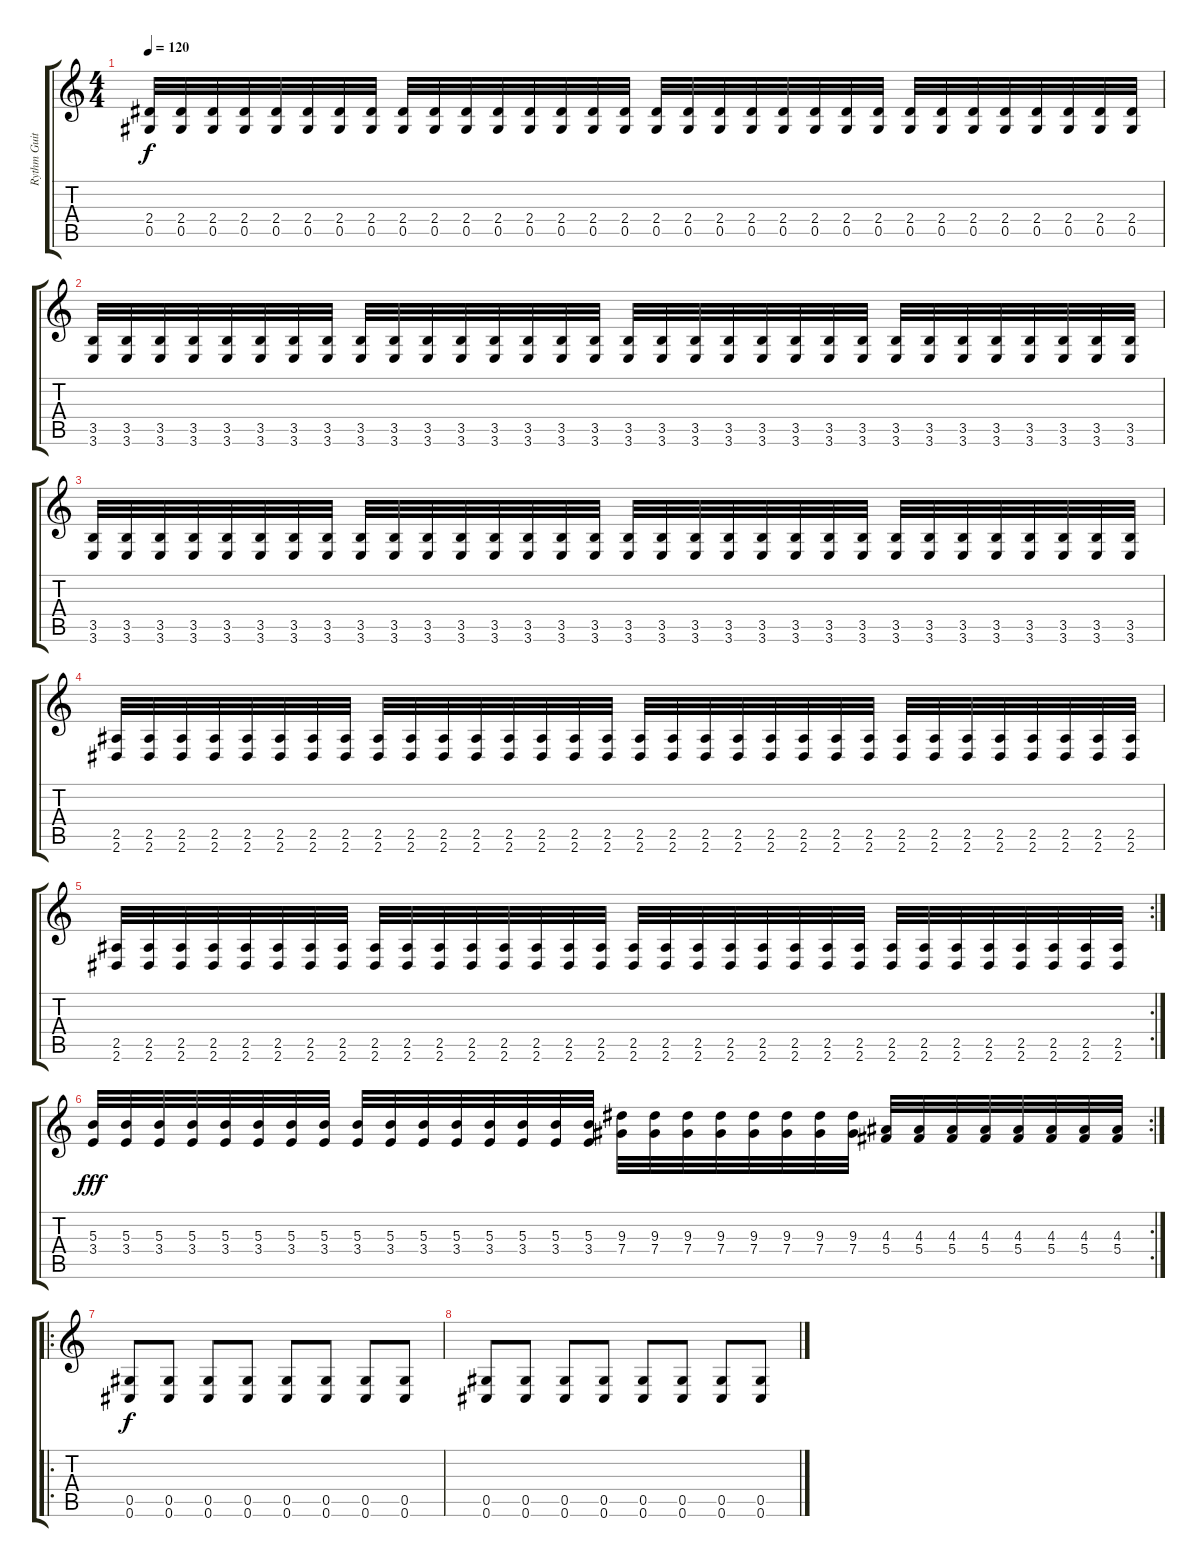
\track ("Rythm Guitar" "Rythm Guit") {instrument distortionguitar}
\staff {score tabs}
\tuning (Eb4 Bb3 Gb3 Db3 Ab2 Db2) {hide}
\ts (4 4)
\tempo 120
\clef g2
\ks c
(2.4 0.5).32{dy f} (2.4 0.5).32 (2.4 0.5).32 (2.4 0.5).32 (2.4 0.5).32 (2.4 0.5).32 (2.4 0.5).32 (2.4 0.5).32 (2.4 0.5).32 (2.4 0.5).32 (2.4 0.5).32 (2.4 0.5).32 (2.4 0.5).32 (2.4 0.5).32 (2.4 0.5).32 (2.4 0.5).32 (2.4 0.5).32 (2.4 0.5).32 (2.4 0.5).32 (2.4 0.5).32 (2.4 0.5).32 (2.4 0.5).32 (2.4 0.5).32 (2.4 0.5).32 (2.4 0.5).32 (2.4 0.5).32 (2.4 0.5).32 (2.4 0.5).32 (2.4 0.5).32 (2.4 0.5).32 (2.4 0.5).32 (2.4 0.5).32 |
(3.5 3.6).32 (3.5 3.6).32 (3.5 3.6).32 (3.5 3.6).32 (3.5 3.6).32 (3.5 3.6).32 (3.5 3.6).32 (3.5 3.6).32 (3.5 3.6).32 (3.5 3.6).32 (3.5 3.6).32 (3.5 3.6).32 (3.5 3.6).32 (3.5 3.6).32 (3.5 3.6).32 (3.5 3.6).32 (3.5 3.6).32 (3.5 3.6).32 (3.5 3.6).32 (3.5 3.6).32 (3.5 3.6).32 (3.5 3.6).32 (3.5 3.6).32 (3.5 3.6).32 (3.5 3.6).32 (3.5 3.6).32 (3.5 3.6).32 (3.5 3.6).32 (3.5 3.6).32 (3.5 3.6).32 (3.5 3.6).32 (3.5 3.6).32 |
(3.5 3.6).32 (3.5 3.6).32 (3.5 3.6).32 (3.5 3.6).32 (3.5 3.6).32 (3.5 3.6).32 (3.5 3.6).32 (3.5 3.6).32 (3.5 3.6).32 (3.5 3.6).32 (3.5 3.6).32 (3.5 3.6).32 (3.5 3.6).32 (3.5 3.6).32 (3.5 3.6).32 (3.5 3.6).32 (3.5 3.6).32 (3.5 3.6).32 (3.5 3.6).32 (3.5 3.6).32 (3.5 3.6).32 (3.5 3.6).32 (3.5 3.6).32 (3.5 3.6).32 (3.5 3.6).32 (3.5 3.6).32 (3.5 3.6).32 (3.5 3.6).32 (3.5 3.6).32 (3.5 3.6).32 (3.5 3.6).32 (3.5 3.6).32 |
(2.5 2.6).32 (2.5 2.6).32 (2.5 2.6).32 (2.5 2.6).32 (2.5 2.6).32 (2.5 2.6).32 (2.5 2.6).32 (2.5 2.6).32 (2.5 2.6).32 (2.5 2.6).32 (2.5 2.6).32 (2.5 2.6).32 (2.5 2.6).32 (2.5 2.6).32 (2.5 2.6).32 (2.5 2.6).32 (2.5 2.6).32 (2.5 2.6).32 (2.5 2.6).32 (2.5 2.6).32 (2.5 2.6).32 (2.5 2.6).32 (2.5 2.6).32 (2.5 2.6).32 (2.5 2.6).32 (2.5 2.6).32 (2.5 2.6).32 (2.5 2.6).32 (2.5 2.6).32 (2.5 2.6).32 (2.5 2.6).32 (2.5 2.6).32 |
\rc 2
(2.5 2.6).32 (2.5 2.6).32 (2.5 2.6).32 (2.5 2.6).32 (2.5 2.6).32 (2.5 2.6).32 (2.5 2.6).32 (2.5 2.6).32 (2.5 2.6).32 (2.5 2.6).32 (2.5 2.6).32 (2.5 2.6).32 (2.5 2.6).32 (2.5 2.6).32 (2.5 2.6).32 (2.5 2.6).32 (2.5 2.6).32 (2.5 2.6).32 (2.5 2.6).32 (2.5 2.6).32 (2.5 2.6).32 (2.5 2.6).32 (2.5 2.6).32 (2.5 2.6).32 (2.5 2.6).32 (2.5 2.6).32 (2.5 2.6).32 (2.5 2.6).32 (2.5 2.6).32 (2.5 2.6).32 (2.5 2.6).32 (2.5 2.6).32 |
\rc 2
(5.3 3.4).32{dy fff} (5.3 3.4).32 (5.3 3.4).32 (5.3 3.4).32 (5.3 3.4).32 (5.3 3.4).32 (5.3 3.4).32 (5.3 3.4).32 (5.3 3.4).32 (5.3 3.4).32 (5.3 3.4).32 (5.3 3.4).32 (5.3 3.4).32 (5.3 3.4).32 (5.3 3.4).32 (5.3 3.4).32 (9.3 7.4).32 (9.3 7.4).32 (9.3 7.4).32 (9.3 7.4).32 (9.3 7.4).32 (9.3 7.4).32 (9.3 7.4).32 (9.3 7.4).32 (4.3 5.4).32 (4.3 5.4).32 (4.3 5.4).32 (4.3 5.4).32 (4.3 5.4).32 (4.3 5.4).32 (4.3 5.4).32 (4.3 5.4).32 |
\ro
(0.5 0.6).8{dy f} (0.5 0.6).8 (0.5 0.6).8 (0.5 0.6).8 (0.5 0.6).8 (0.5 0.6).8 (0.5 0.6).8 (0.5 0.6).8 |
(0.5 0.6).8 (0.5 0.6).8 (0.5 0.6).8 (0.5 0.6).8 (0.5 0.6).8 (0.5 0.6).8 (0.5 0.6).8 (0.5 0.6).8
